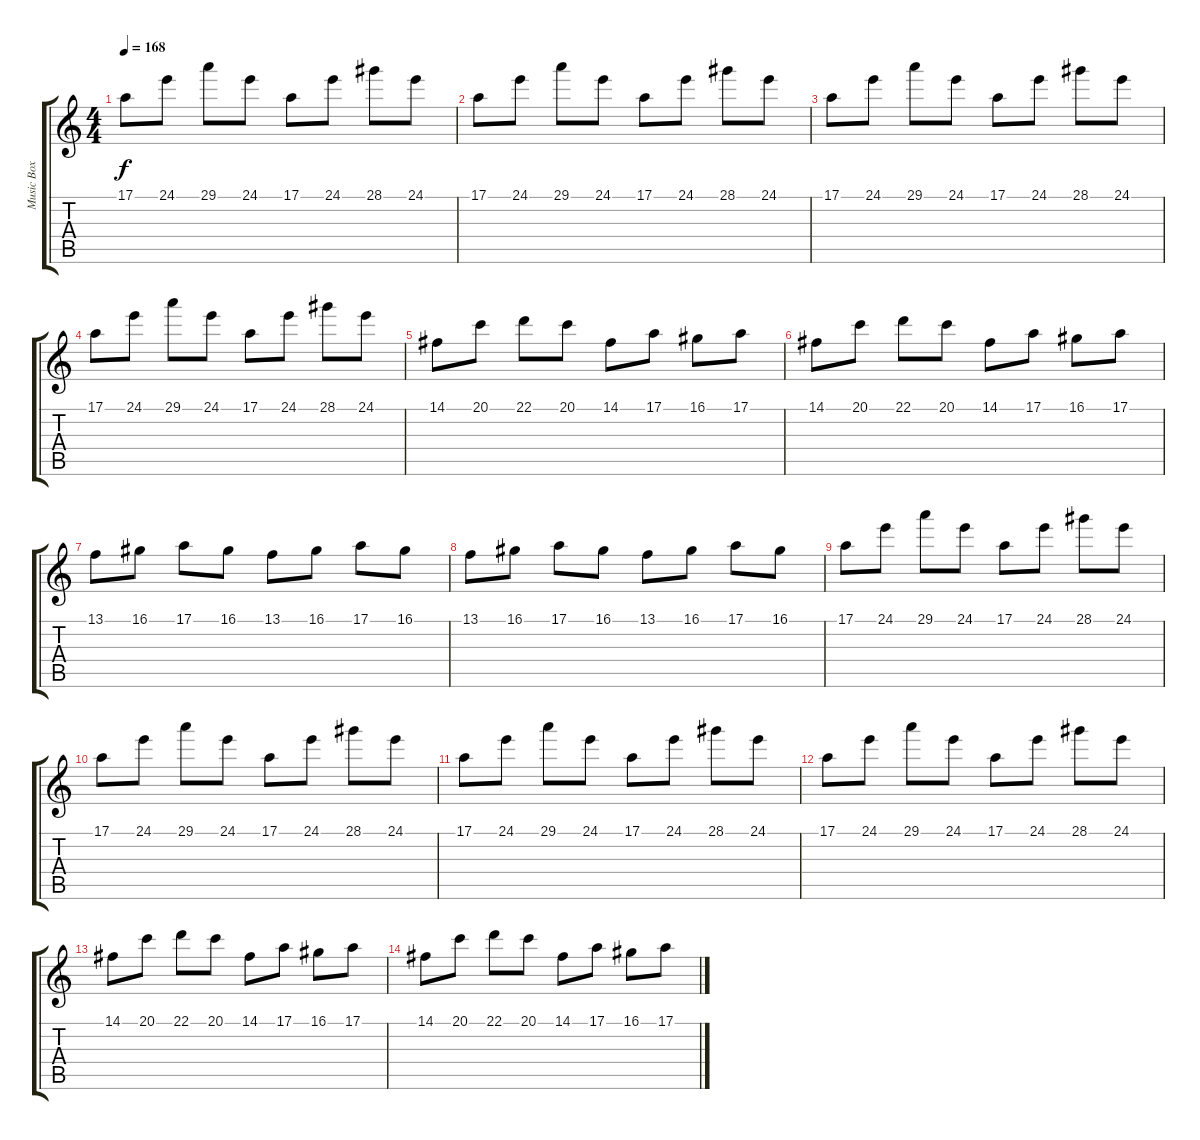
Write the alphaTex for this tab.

\track ("Music Box" "Music Box") {instrument glockenspiel}
\staff {score tabs}
\tuning (E4 B3 G3 D3 A2 E2) {hide}
\ts (4 4)
\tempo 168
\clef g2
\ks c
17.1.8{dy f} 24.1.8 29.1.8 24.1.8 17.1.8 24.1.8 28.1.8 24.1.8 |
17.1.8 24.1.8 29.1.8 24.1.8 17.1.8 24.1.8 28.1.8 24.1.8 |
17.1.8 24.1.8 29.1.8 24.1.8 17.1.8 24.1.8 28.1.8 24.1.8 |
17.1.8 24.1.8 29.1.8 24.1.8 17.1.8 24.1.8 28.1.8 24.1.8 |
14.1.8 20.1.8 22.1.8 20.1.8 14.1.8 17.1.8 16.1.8 17.1.8 |
14.1.8 20.1.8 22.1.8 20.1.8 14.1.8 17.1.8 16.1.8 17.1.8 |
13.1.8 16.1.8 17.1.8 16.1.8 13.1.8 16.1.8 17.1.8 16.1.8 |
13.1.8 16.1.8 17.1.8 16.1.8 13.1.8 16.1.8 17.1.8 16.1.8 |
17.1.8 24.1.8 29.1.8 24.1.8 17.1.8 24.1.8 28.1.8 24.1.8 |
17.1.8 24.1.8 29.1.8 24.1.8 17.1.8 24.1.8 28.1.8 24.1.8 |
17.1.8 24.1.8 29.1.8 24.1.8 17.1.8 24.1.8 28.1.8 24.1.8 |
17.1.8 24.1.8 29.1.8 24.1.8 17.1.8 24.1.8 28.1.8 24.1.8 |
14.1.8 20.1.8 22.1.8 20.1.8 14.1.8 17.1.8 16.1.8 17.1.8 |
14.1.8 20.1.8 22.1.8 20.1.8 14.1.8 17.1.8 16.1.8 17.1.8
